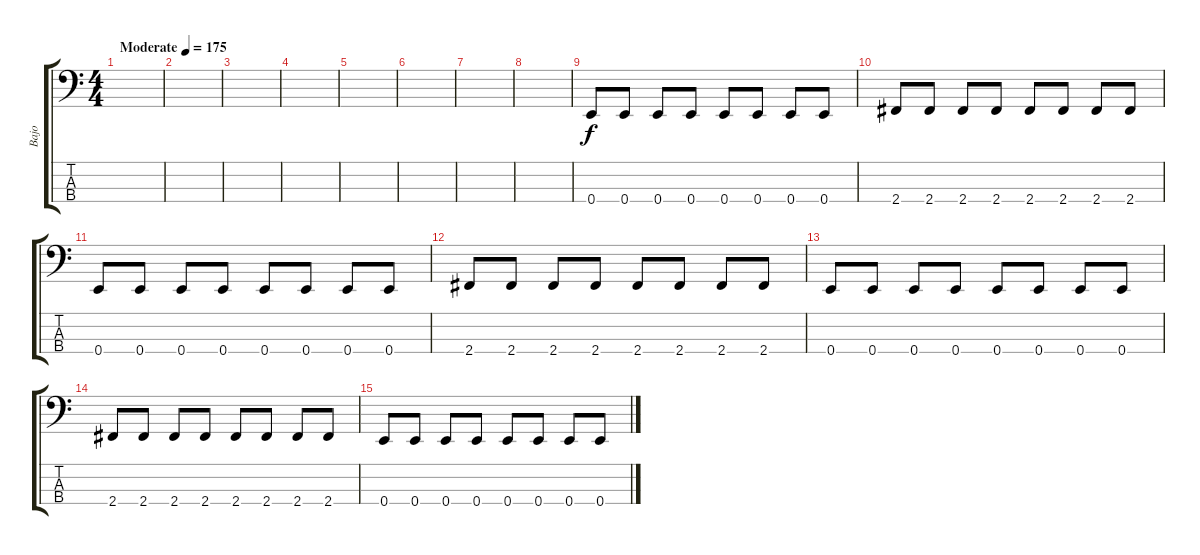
\track ("Bajo" "Bajo") {instrument electricbassfinger}
\staff {score tabs}
\tuning (G2 D2 A1 E1) {hide}
\ts (4 4)
\tempo (175 "Moderate")
\clef f4
\ks c
|
|
|
|
|
|
|
|
0.4.8 0.4.8 0.4.8 0.4.8 0.4.8 0.4.8 0.4.8 0.4.8 |
2.4.8 2.4.8 2.4.8 2.4.8 2.4.8 2.4.8 2.4.8 2.4.8 |
0.4.8 0.4.8 0.4.8 0.4.8 0.4.8 0.4.8 0.4.8 0.4.8 |
2.4.8 2.4.8 2.4.8 2.4.8 2.4.8 2.4.8 2.4.8 2.4.8 |
0.4.8 0.4.8 0.4.8 0.4.8 0.4.8 0.4.8 0.4.8 0.4.8 |
2.4.8 2.4.8 2.4.8 2.4.8 2.4.8 2.4.8 2.4.8 2.4.8 |
0.4.8 0.4.8 0.4.8 0.4.8 0.4.8 0.4.8 0.4.8 0.4.8
